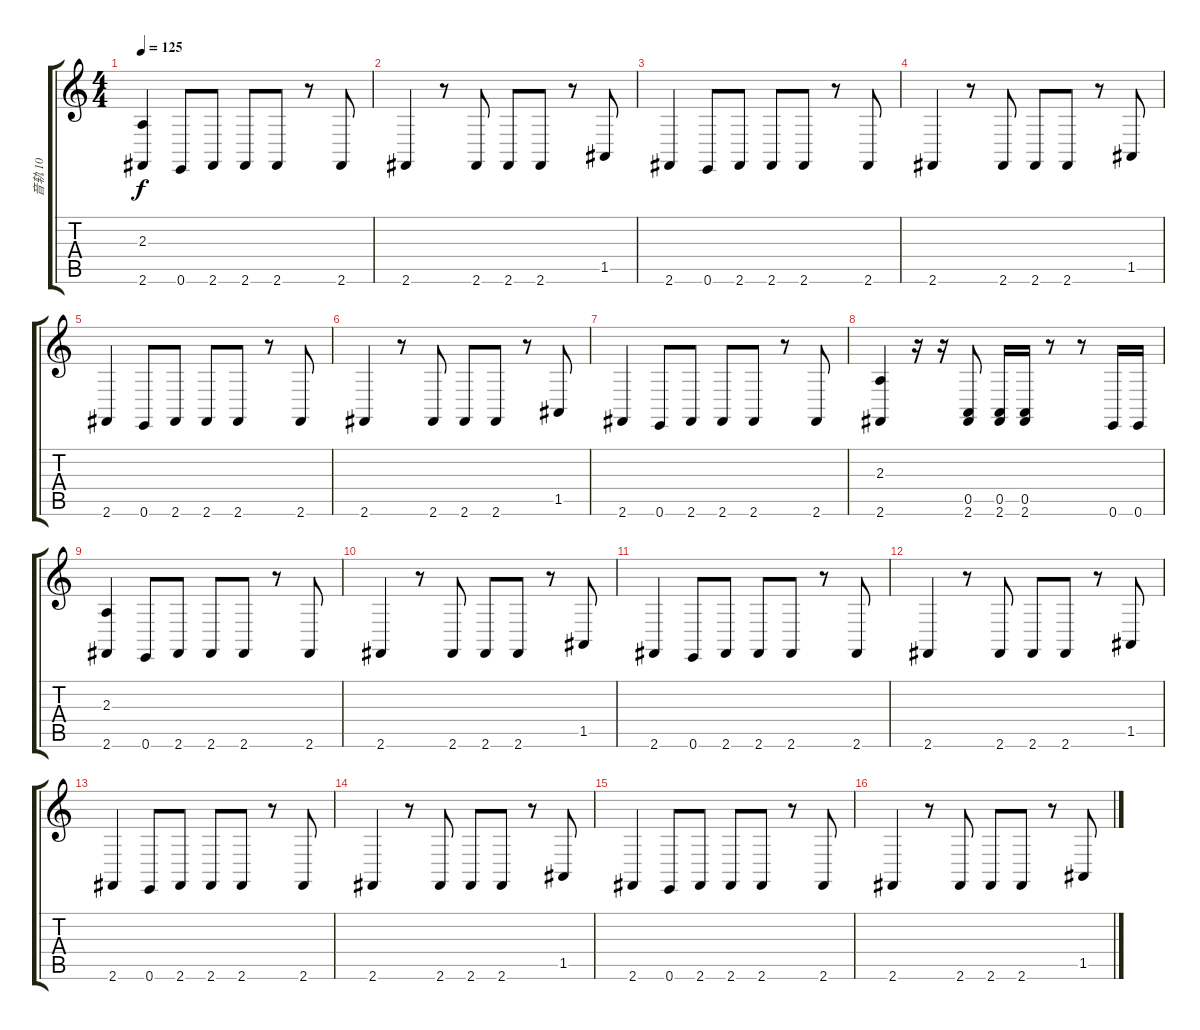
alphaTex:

\track ("音轨 10" "音轨 10") {instrument acousticgrandpiano}
\staff {score tabs}
\tuning (E4 B3 G3 D3 A2 E2) {hide}
\ts (4 4)
\tempo 125
\clef g2
\ks c
(2.3 2.6).4{dy f} 0.6.8 2.6.8 2.6.8 2.6.8 r.8 2.6.8 |
2.6.4 r.8 2.6.8 2.6.8 2.6.8 r.8 1.5.8 |
2.6.4 0.6.8 2.6.8 2.6.8 2.6.8 r.8 2.6.8 |
2.6.4 r.8 2.6.8 2.6.8 2.6.8 r.8 1.5.8 |
2.6.4 0.6.8 2.6.8 2.6.8 2.6.8 r.8 2.6.8 |
2.6.4 r.8 2.6.8 2.6.8 2.6.8 r.8 1.5.8 |
2.6.4 0.6.8 2.6.8 2.6.8 2.6.8 r.8 2.6.8 |
(2.3 2.6).4 r.16 r.16 (0.5 2.6).8 (0.5 2.6).16 (0.5 2.6).16 r.8 r.8 0.6.16 0.6.16 |
(2.3 2.6).4 0.6.8 2.6.8 2.6.8 2.6.8 r.8 2.6.8 |
2.6.4 r.8 2.6.8 2.6.8 2.6.8 r.8 1.5.8 |
2.6.4 0.6.8 2.6.8 2.6.8 2.6.8 r.8 2.6.8 |
2.6.4 r.8 2.6.8 2.6.8 2.6.8 r.8 1.5.8 |
2.6.4 0.6.8 2.6.8 2.6.8 2.6.8 r.8 2.6.8 |
2.6.4 r.8 2.6.8 2.6.8 2.6.8 r.8 1.5.8 |
2.6.4 0.6.8 2.6.8 2.6.8 2.6.8 r.8 2.6.8 |
2.6.4 r.8 2.6.8 2.6.8 2.6.8 r.8 1.5.8
